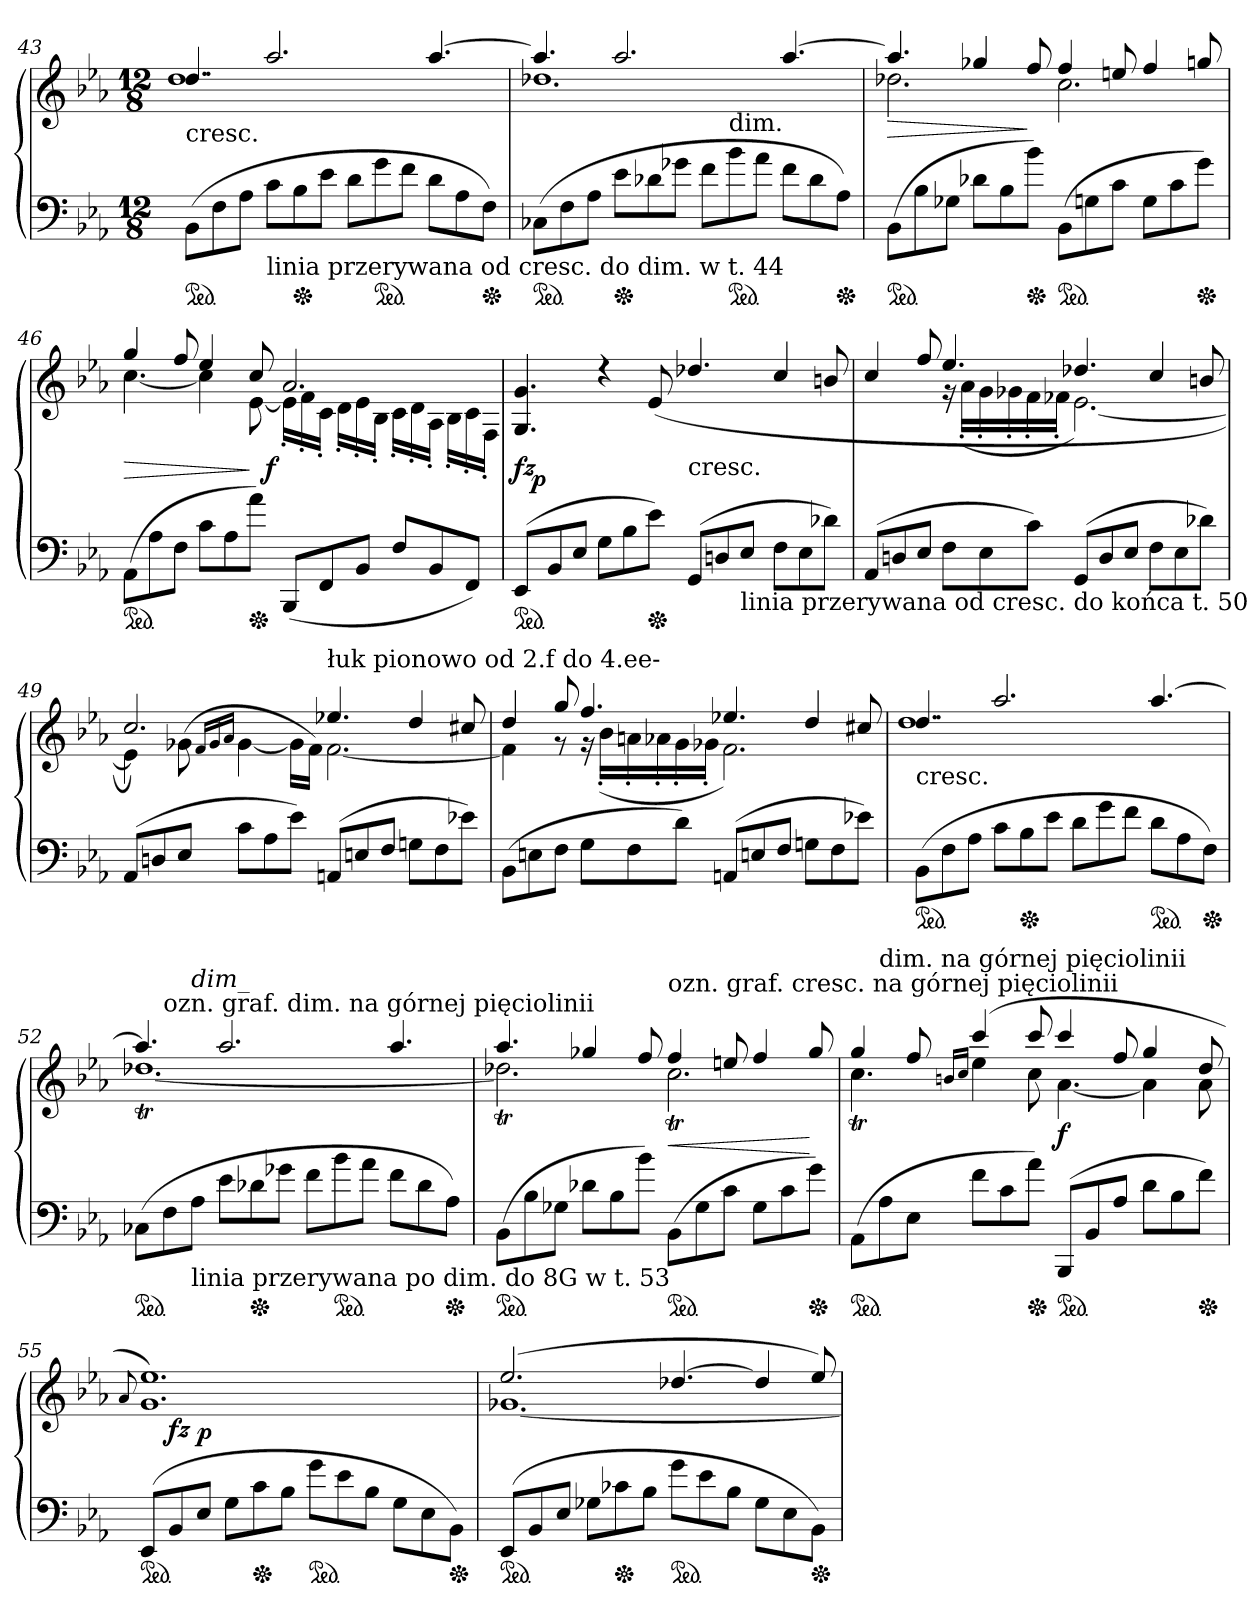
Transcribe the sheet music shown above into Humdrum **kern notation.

**kern	**kern	**dynam
*part1	*part1	*part1
*staff2	*staff1	*staff1/2
*clefF4	*clefG2	*
*k[b-e-a-]	*k[b-e-a-]	*
*M12/8	*M12/8	*
=43	=43	=43
*	*^	*
!	!LO:TX:c:t=cresc.	!	!
*ped	*	*	*
(<8BB-L	4.dd	1.dd	.
8F	.	.	.
8A-J	.	.	.
!LO:TX:b:t=linia przerywana od cresc. do dim. w t. 44	!	!	!
8cL	2.aa-	.	.
*Xped	*	*	*
8B-	.	.	.
8e-J	.	.	.
8dL	.	.	.
*ped	*	*	*
8g	.	.	.
8fJ	.	.	.
8dL	[4.aa-	.	.
8A-	.	.	.
*Xped	*	*	*
8FJ)	.	.	.
=44	=44	=44	=44
*	*	*^	*
*ped	*	*	*	*
(<8C-XL	4.aa-]	1.dd-X	2..ryy	.
8F	.	.	.	.
8A-J	.	.	.	.
*Xped	*	*	*	*
8e-\L	2.aa-	.	.	.
8d-X	.	.	.	.
8g-XJ	.	.	.	.
8f\L	.	.	.	.
!	!	!	!LO:TX:c:t=dim.	!
!LO:TX:b:t=linia przerywana od dim. do końca taktu	!	!	!	!
*ped	*	*	*	*
8b-\	.	.	2ryy	.
8a-\J	.	.	.	.
8f\L	[4.aa-	.	.	.
8d-\	.	.	.	.
*Xped	*	*	*	*
8A-J)	.	.	8ryy	.
*	*	*v	*v	*
=45	=45	=45	=45
*ped	*	*	*
(<8BB-L	4.aa-]	2.dd-X	>
8B-	.	.	.
8G-XJ	.	.	.
8d-XL	4gg-X	.	.
8B-	.	.	.
*Xped	*	*	*
8b-\J)	8ff	.	]
*ped	*	*	*
(<8BB-L	4ff	2.cc	.
8Gn	.	.	.
8cJ	8een	.	.
8GL	4ff	.	.
8c	.	.	.
*Xped	*	*	*
8g\J)	8ggn	.	.
=46	=46	=46	=46
*	*	*^	*
*ped	*	*	*	*
(<8AA-L	4gg	[4.cc	2ryy	>
8A-	.	.	.	.
8FJ	8ff	.	.	.
8cL	4ee-	4cc]	.	.
8A-	.	.	8.ryy	.
*Xped	*	*	*	*
8a-\J)	8cc	[8e-	.	]
.	.	.	2ryy	f
(<8BBB-L	2.a-	16e-'<LL]	.	.
.	.	16f'<	.	.
8FF	.	16c'<JJ	.	.
.	.	16d'<LL	.	.
8BB-J	.	16e-'<	.	.
.	.	16B-'<JJ	.	.
8FL	.	16c'<LL	.	.
.	.	16d'<	4ryy	.
8BB-	.	16A-'<JJ	.	.
.	.	16B-'<LL	.	.
8FFJ)	.	16c'<	.	.
.	.	16F'<JJ	16ryy	.
*	*	*v	*v	*
=47	=47	=47	=47
*ped	*	*	*
(<8EE-L	4.G 4.g	16ryy	fz
.	.	1ryy	p
8BB-	.	.	.
8E-J	.	.	.
8GL	4rdd	.	.
8B-	.	.	.
*Xped	*	*	*
8e-\J)	(>8e-/	.	.
!	!LO:TX:c:t=cresc.	!	!
(<8GGL	4.dd-X/	.	.
8Dn	.	.	.
!LO:TX:b:t=linia przerywana od cresc. do końca t. 50	!	!	!
8E-J	.	.	.
.	.	4..ryy	.
8FL	4cc/	.	.
8E-	.	.	.
8d-XJ)	8bn/	.	.
=48	=48	=48	=48
(<8AA-L	4cc/	4.ryy	.
8Dn	.	.	.
8E-J	8ff/	.	.
8FL	4.ee-	16rg	.
.	.	(>16a-'<LL	.
8E-	.	16g'<	.
.	.	16g-X'<	.
8cJ)	.	16f'<	.
.	.	16f-X'<JJ	.
(<8GGL	4.dd-X	[2.e-)	.
8D	.	.	.
8E-J	.	.	.
8FL	4cc	.	.
8E-	.	.	.
8d-XJ)	8bn	.	.
=49	=49	=49	=49
(<8AA-L	2.cc)	4e-]	.
8Dn	.	.	.
8E-J	.	(>8g-X	.
.	.	16qf/LL	.
.	.	16qg-/	.
.	.	16qa-/JJ	.
8cL	.	[4g-	.
8A-	.	.	.
8e-J)	.	16g-LL]	.
.	.	16fJJ)	.
!	!LO:TX:a:t=łuk pionowo od 2.f do 4.ee-	!	!
(<8AAn/L	(>4.ee-X	[2.f)	.
8En	.	.	.
8FJ	.	.	.
8GnL	4dd	.	.
8F	.	.	.
8e-XJ)	8cc#X	.	.
=50	=50	=50	=50
(>8BB-L	4dd	4f]	.
8En	.	.	.
8FJ	8gg	8rg	.
8GL	4.ff	16rg	.
.	.	(>16b-'<LL	.
8F	.	16an'<	.
.	.	16a-X'<	.
8dJ)	.	16g'<	.
.	.	16g-X'<JJ	.
(>8AAnL	4.ee-X	2.f)	.
8En	.	.	.
8FJ	.	.	.
8GnL	4dd	.	.
8F	.	.	.
8e-XJ)	8cc#X	.	.
=51	=51	=51	=51
!	!LO:TX:c:t=cresc.	!	!
*ped	*	*	*
(<8BB-L	4.dd	1.dd	.
8F	.	.	.
8A-J	.	.	.
8cL	2.aa-	.	.
*Xped	*	*	*
8B-	.	.	.
8e-\J	.	.	.
8d\L	.	.	.
8g\	.	.	.
8f\J	.	.	.
*ped	*	*	*
8dL	[4.aa-	.	.
8A-	.	.	.
*Xped	*	*	*
8FJ)	.	.	.
=52	=52	=52	=52
!	!LO:TX:a:t=oznaczenia tryli pomiędzy 1. a 2. głosem	!	!
!	!LO:TX:a:t=linia falista nie przez cały takt	!	!
!	!LO:TX:a:t=brak ligatury w t. 52	!	!
*	*^	*^	*
*ped	*	*	*	*	*
(<8C-XL	4.aa-]	[1.dd-XT	8ryy	4ryy	.
!	!	!	!LO:TX:a:t=ozn. graf. dim. na górnej pięciolinii	!	!
8F	.	.	1ryy	.	.
!	!	!	!	!LO:TX:a:i:t=dim_	!
!LO:TX:b:t=linia przerywana po dim. do 8G w t. 53	!	!	!	!	!
8A-J	.	.	.	1ryy	.
8e-\L	2.aa-	.	.	.	.
*Xped	*	*	*	*	*
8d-X	.	.	.	.	.
8g-XJ	.	.	.	.	.
8f\L	.	.	.	.	.
*ped	*	*	*	*	*
8b-\	.	.	.	.	.
8a-\J	.	.	.	.	.
8f\L	4.aa-	.	4.ryy	.	.
8d-\	.	.	.	4ryy	.
*Xped	*	*	*	*	*
8A-J)	.	.	.	.	.
*	*	*v	*v	*v	*
=53	=53	=53	=53
*ped	*	*	*
(<8BB-L	4.aa-	2.dd-XT]	.
8B-	.	.	.
8G-XJ	.	.	.
8d-XL	4gg-X	.	.
8B-	.	.	.
8b-\J)	8ff	.	.
!	!LO:TX:a:t=ozn. graf. cresc. na górnej pięciolinii	!	!
*ped	*	*	*
(<8BB-L	4ff	2.cct	<
8G-	.	.	.
8cJ	8een	.	.
8G-L	4ff	.	.
8c	.	.	.
*Xped	*	*	*
8g\J)	8gg-	.	[
=54	=54	=54	=54
*	*	*^	*
*ped	*	*	*	*
(<8AA-L	4gg	4.ccT	8ryy	.
!	!	!	!LO:TX:a:t=dim. na górnej pięciolinii	!
8A-	.	.	1ryy	.
8E-J	8ff	.	.	.
.	16qbn/LL	.	.	.
.	16qcc/JJ	.	.	.
8fL	(>4ccc	4ee-	.	.
8c	.	.	.	.
*Xped	*	*	*	*
8a-J)	8ccc	8cc	.	.
*ped	*	*	*	*
(<8BBB-L	4ccc	[4.a-	.	f
8BB-	.	.	.	.
8A-J	8ff	.	.	.
8dL	4gg	4a-]	4.ryy	.
8B-	.	.	.	.
*Xped	*	*	*	*
8fJ)	8dd	8a-	.	.
=55	=55	=55	=55	=55
.	8qqa-/	.	.	.
*ped	*	*	*	*
(<8EE-L	1.g 1.ee-)	8ryy	4ryy	.
8BB-	.	1ryy	.	fz
8E-J	.	.	1ryy	p
8GL	.	.	.	.
*Xped	*	*	*	*
8c	.	.	.	.
8B-J	.	.	.	.
*ped	*	*	*	*
8g\L	.	.	.	.
8e-\	.	.	.	.
8B-J	.	.	.	.
8GL	.	4.ryy	.	.
8E-	.	.	4ryy	.
*Xped	*	*	*	*
8BB-J)	.	.	.	.
*	*	*v	*v	*
=56	=56	=56	=56
*ped	*	*	*
(<8EE-L	(>2.ee-	[1.g-X	.
8BB-	.	.	.
8E-J	.	.	.
8G-XL	.	.	.
*Xped	*	*	*
8c-X	.	.	.
8B-J	.	.	.
*ped	*	*	*
8g\L	[4.dd-X	.	.
8e-\	.	.	.
8B-J	.	.	.
8G-L	4dd-]	.	.
8E-	.	.	.
*Xped	*	*	*
8BB-J)	8ee-)	.	.
*	*v	*v	*
=	=	=
*-	*-	*-
